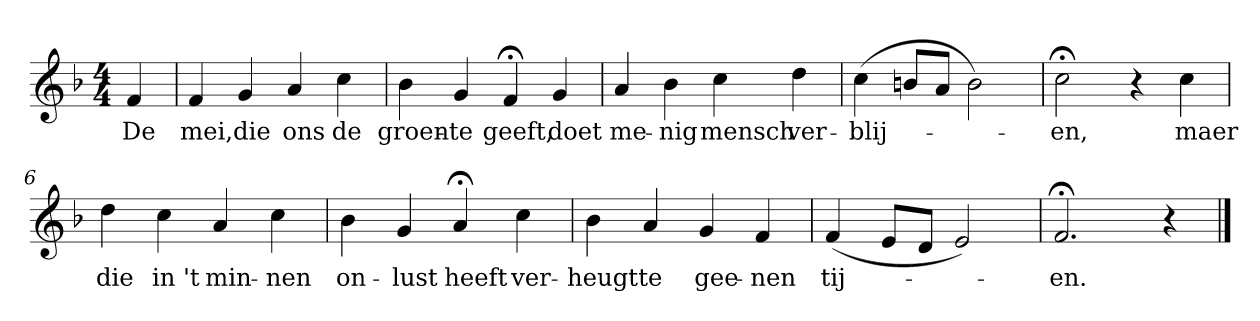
**kern	**text
*part1	*part1
*staff1	*staff1
*clefG2	*
*k[b-]	*
*F:	*
*M4/4	*
*MM120	*
=	=
4f	De
=1	=1
4f	mei,
4g	die
4a	ons
4cc	de
=2	=2
4b-	groen-
4g	-te
4f;<	geeft,
4g	doet
=3	=3
4a	me-
4b-	-nig
4cc	mensch
4dd	ver-
=4	=4
(4cc	-blij-
8bn/L	.
8a/J	.
2b)	.
=5	=5
2cc;<	-en,
4r	.
4cc	maer
=6	=6
4dd	die
4cc	in 't
4a	min-
4cc	-nen
=7	=7
4b-	on-
4g	-lust
4a;<	heeft
4cc	ver-
=8	=8
4b-	-heugt
4a	te
4g	gee-
4f	-nen
=9	=9
(4f	tij-
8e/L	.
8d/J	.
2e)	.
=10	=10
2.f;<	-en.
4r	.
==	==
*-	*-
